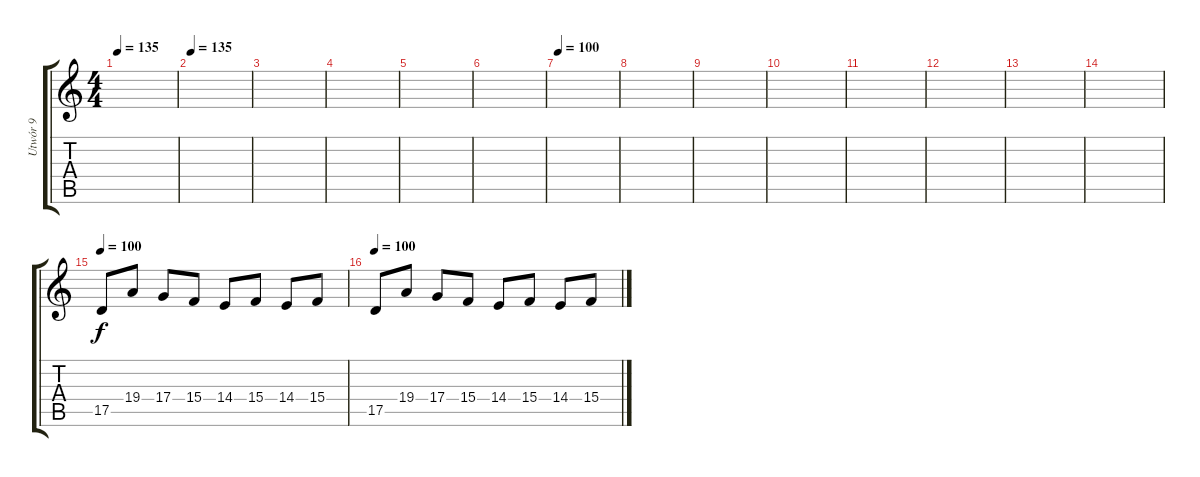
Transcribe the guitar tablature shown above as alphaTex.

\track ("Utwór 9" "Utwór 9") {instrument pad8sweep}
\staff {score tabs}
\tuning (E4 B3 G3 D3 A2 E2) {hide}
\ts (4 4)
\tempo 135
\clef g2
\ks c
|
\tempo 135
|
|
|
|
|
\tempo 100
|
|
|
|
|
|
|
|
\tempo 100
17.5.8 19.4.8 17.4.8 15.4.8 14.4.8 15.4.8 14.4.8 15.4.8 |
\tempo 100
17.5.8 19.4.8 17.4.8 15.4.8 14.4.8 15.4.8 14.4.8 15.4.8
